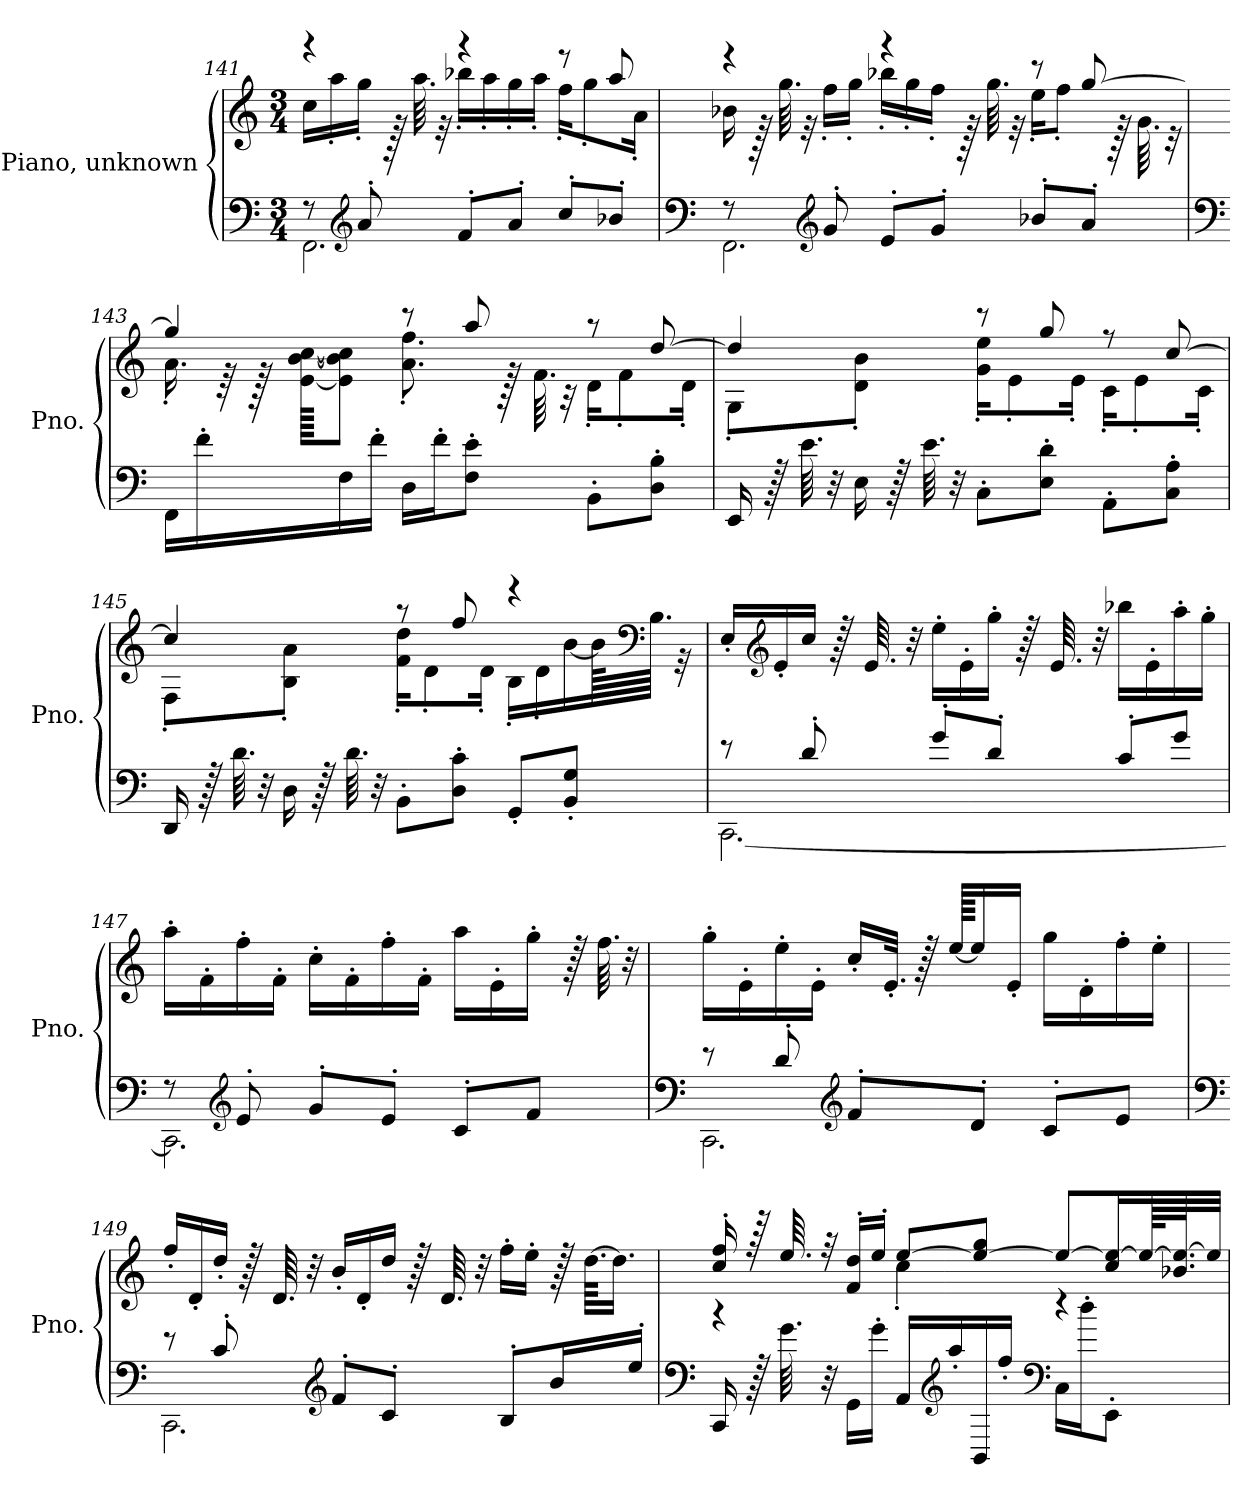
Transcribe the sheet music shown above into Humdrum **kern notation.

**kern	**kern
*part1	*part1
*staff2	*staff1
*I"Piano, unknown	*
*I'Pno.	*
!!LO:LB:g=z
*clefF4	*clefG2
*k[]	*k[]
*M3/4	*M3/4
=141	=141
*^	*^
8r	2.FF\	4r	16cc\LL
.	.	.	16aa'\
*clefG2	*	*	*
8a'/	.	.	16gg'\JJ
.	.	.	128r
.	.	.	64.aa\
.	.	.	32r
8f'/L	.	4r	16bb-X'\LL
.	.	.	16aa'\
8a'/J	.	.	16gg'\
.	.	.	16aa'\JJ
8cc'/L	.	8r	16ff'\KL
.	.	.	8gg'\
8b-X'/J	.	8aa/	.
.	.	.	16a'\Jk
=142	=142	=142	=142
*clefF4	*	*	*
8r	2.FF\	4r	16b-X\
.	.	.	128r
.	.	.	64.gg\
.	.	.	32r
*clefG2	*	*	*
8g'/	.	.	16ff'\LL
.	.	.	16gg'\JJ
8e'/L	.	4r	16bb-X'\LL
.	.	.	16gg'\
8g'/J	.	.	16ff'\JJ
.	.	.	128r
.	.	.	64.gg\
.	.	.	32r
8b-X'/L	.	8r	16ee'\KL
.	.	.	8ff'\J
8a'/J	.	[8gg/	.
.	.	.	128r
.	.	.	64.g\
.	.	.	32r
*v	*v	*	*
!!LO:LB:g=z	!!
=143	=143	=143
*clefF4	*	*
16FF\LL	4gg/]	16.a'\
16f'\	.	.
.	.	64r
.	.	128r
.	.	[128e\ [128b\ [128cc\KKKKL
16F\	.	8e\] 8b\] 8cc\]J
16f'\JJ	.	.
16D\LL	8r	8.a\' 8.ff\'
16f'\J	.	.
8F\' 8e\'J	8aa/	.
.	.	128r
.	.	64.f\
.	.	32r
8BB'\L	8r	16d'\KL
.	.	8f'\
8D\' 8B\'J	[8dd/	.
.	.	16d'\Jk
=144	=144	=144
16EE/	4dd/]	8G'\L
128r	.	.
64.e\	.	.
32r	.	.
16E\	.	8d\' 8b\'J
128r	.	.
64.e\	.	.
32r	.	.
8C'\L	8r	16g\' 16ee\'KL
.	.	8e'\
8E\' 8d\'J	8gg/	.
.	.	16e'\Jk
8AA'\L	8r	16c'\KL
.	.	8e'\
8C\' 8A\'J	[8cc/	.
.	.	16c'\Jk
!!LO:LB:g=z	!!
=145	=145	=145
16DD/	4cc/]	8F'\L
128r	.	.
64.d\	.	.
32r	.	.
16D\	.	8B\' 8a\'J
128r	.	.
64.d\	.	.
32r	.	.
8BB'\L	8r	16f\' 16dd\'KL
.	.	8d'\
8D\' 8c\'J	8ff/	.
.	.	16d'\Jk
8GG'/L	4r	16B'\LL
.	.	16d'\
8BB/' 8G/'J	.	[16b\
.	.	128b\KLL]
*	*clefF4	*
.	.	64.B\JJJJ
.	.	32r
*	*v	*v
=146	=146
*^	*
8r	[2.CC\	16E'/LL
*	*	*clefG2
.	.	16e'/
8d'/	.	16cc/JJ
.	.	128r
.	.	64.e/
.	.	32r
8g'/L	.	16ee'\LL
.	.	16e'\
8d'/J	.	16gg'\JJ
.	.	128r
.	.	64.e/
.	.	32r
8c'/L	.	16bb-X\LL
.	.	16e'\
8g/J	.	16aa'\
.	.	16gg'\JJ
!!LO:PB:g=z
=147	=147	=147
8r	2.CC\]	16aa'\LL
.	.	16f'\
*clefG2	*	*
8e'/	.	16ff'\
.	.	16f'\JJ
8g'/L	.	16cc'\LL
.	.	16f'\
8e'/J	.	16ff'\
.	.	16f'\JJ
8c'/L	.	16aa\LL
.	.	16e'\
8f/J	.	16gg'\JJ
.	.	128r
.	.	64.ff\
.	.	32r
=148	=148	=148
*clefF4	*	*
8r	2.CC\	16gg'\LL
.	.	16e'\
8d'/	.	16ee'\
.	.	16e'\JJ
*clefG2	*	*
8f'/L	.	16cc'/LL
.	.	32.e'/JJk
.	.	128r
.	.	[128ee/KKKLL
8d'/J	.	16ee/]
.	.	16e'/JJ
8c'/L	.	16gg\LL
.	.	16d'\
8e/J	.	16ff'\
.	.	16ee'\JJ
!!LO:LB:g=z
=149	=149	=149
*clefF4	*	*
8r	2.CC\	16ff'/LL
.	.	16d'/
8c'/	.	16dd'/JJ
.	.	128r
.	.	64.d/
.	.	32r
*clefG2	*	*
8f'/L	.	16b'/LL
.	.	16d'/
8c'/J	.	16dd/JJ
.	.	128r
.	.	64.d/
.	.	32r
8B'/L	.	16ff'\LL
.	.	16ee'\JJ
16b/L	.	128r
.	.	[64.dd\KKLL
.	.	16.dd\JJ]
16ee'/JJ	.	.
*v	*v	*
=150	=150
*clefF4	*
*	*^
16CC/	16cc/' 16ff/'	4r
128r	128r	.
64.g\	64.ee/	.
32r	32r	.
16GG\LL	16f/' 16dd/'LL	.
16g'\JJ	16ee'/JJ	.
16AA/LL	[8ee/L	4cc'\
*clefG2	*	*
16aa'/	.	.
16BB/	8ee/_ 8gg/J	.
16ff'/JJ	.	.
*clefF4	*	*
16C\LL	8ee/L_	4r
16dd'\J	.	.
8EE'\J	16cc/ 16ee/_L	.
.	128ee/KLL_	.
.	64.b-X/ 64.ee/_J	.
.	32ee/JJJ]	.
*	*v	*v
=	=
*-	*-
